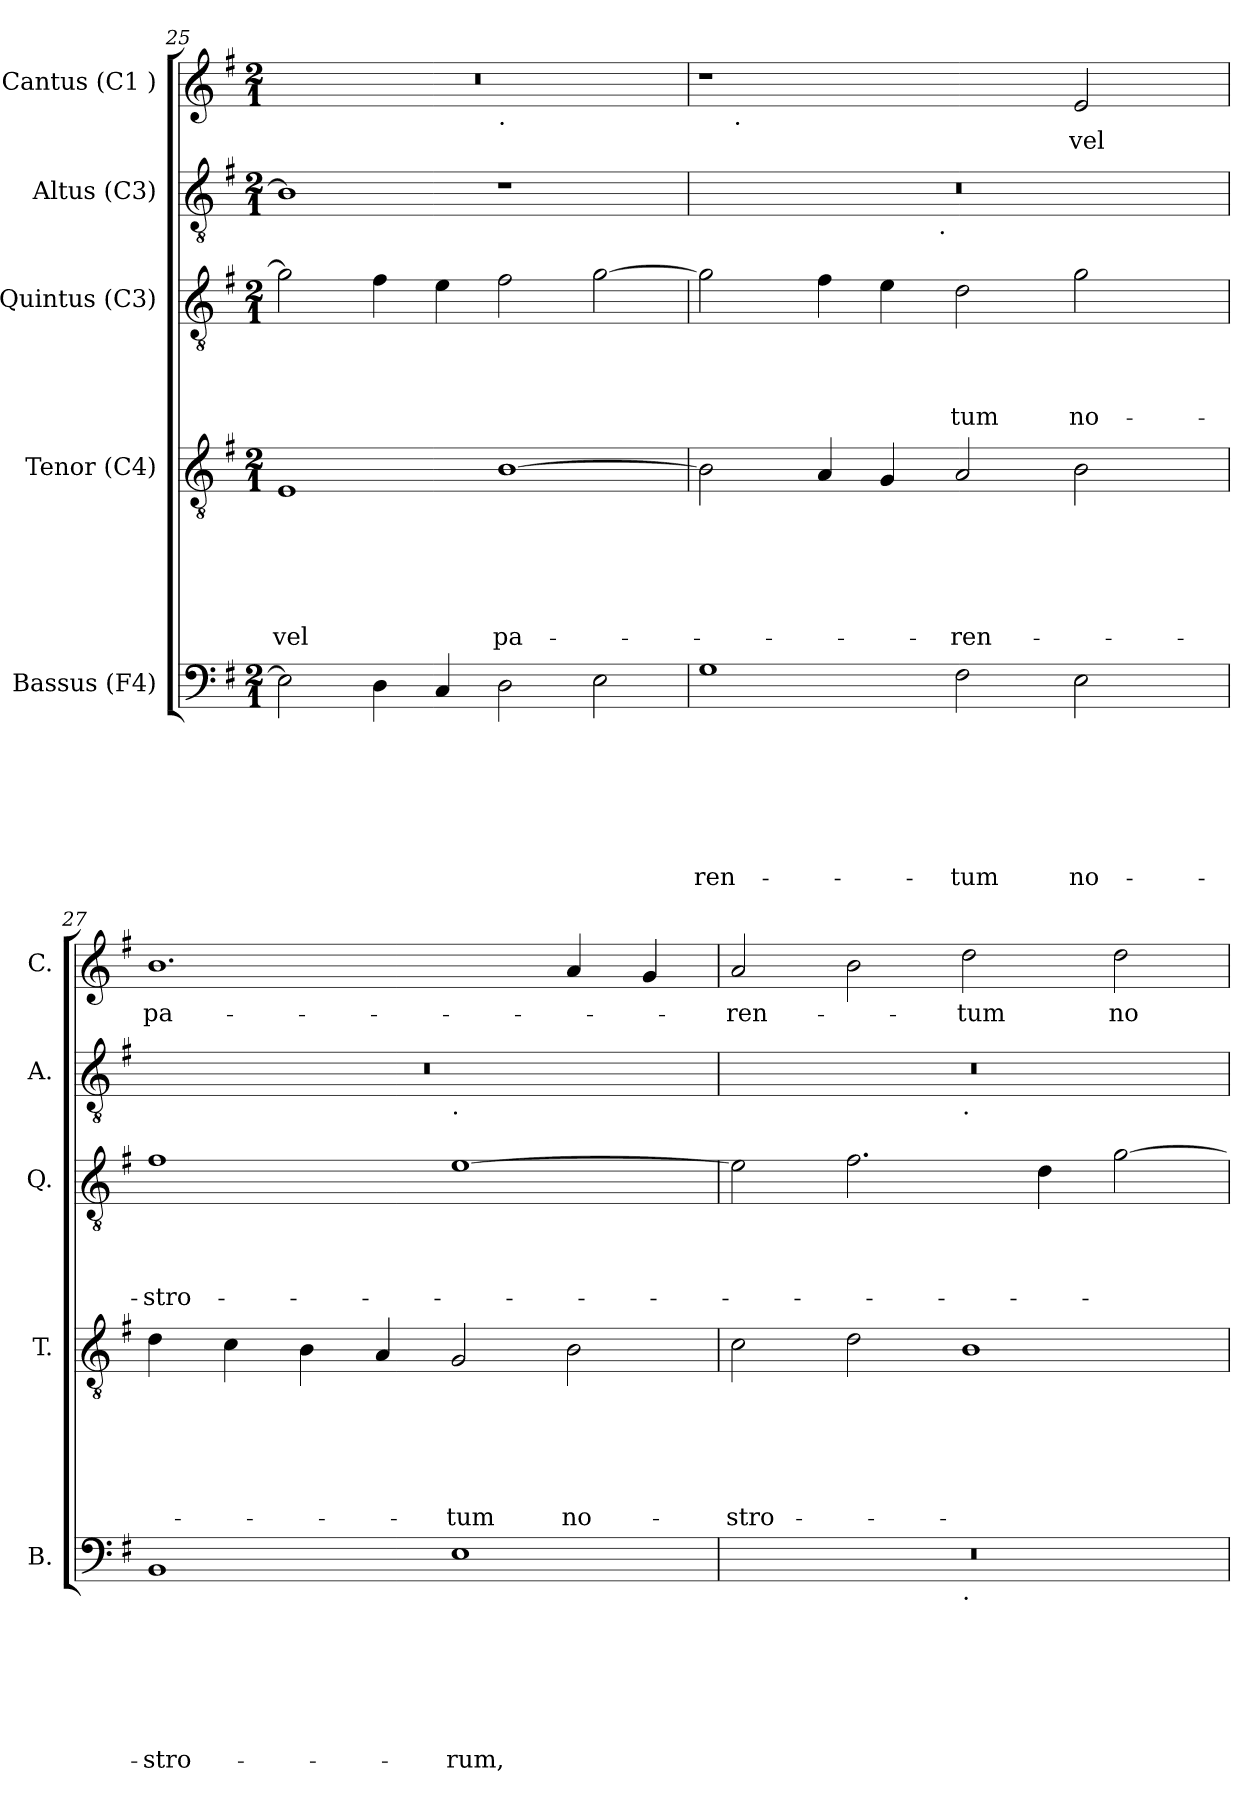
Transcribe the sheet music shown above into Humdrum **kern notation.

**kern	**text	**text	**text	**text	**text	**text	**text	**kern	**text	**text	**text	**text	**text	**text	**kern	**text	**text	**text	**text	**kern	**text	**kern	**text
*part5	*part5	*part5	*part5	*part5	*part5	*part5	*part5	*part4	*part4	*part4	*part4	*part4	*part4	*part4	*part3	*part3	*part3	*part3	*part3	*part2	*part2	*part1	*part1
*staff5	*staff5	*staff5	*staff5	*staff5	*staff5	*staff5	*staff5	*staff4	*staff4	*staff4	*staff4	*staff4	*staff4	*staff4	*staff3	*staff3	*staff3	*staff3	*staff3	*staff2	*staff2	*staff1	*staff1
*I"Bassus (F4)	*	*	*	*	*	*	*	*I"Tenor (C4)	*	*	*	*	*	*	*I"Quintus (C3)	*	*	*	*	*I"Altus (C3)	*	*I"Cantus (C1 )	*
*I'B.	*	*	*	*	*	*	*	*I'T.	*	*	*	*	*	*	*I'Q.	*	*	*	*	*I'A.	*	*I'C.	*
*clefF4	*	*	*	*	*	*	*	*clefGv2	*	*	*	*	*	*	*clefGv2	*	*	*	*	*clefGv2	*	*clefG2	*
*k[f#]	*	*	*	*	*	*	*	*k[f#]	*	*	*	*	*	*	*k[f#]	*	*	*	*	*k[f#]	*	*k[f#]	*
*G:	*	*	*	*	*	*	*	*G:	*	*	*	*	*	*	*G:	*	*	*	*	*G:	*	*G:	*
*M2/1	*	*	*	*	*	*	*	*M2/1	*	*	*	*	*	*	*M2/1	*	*	*	*	*M2/1	*	*M2/1	*
=25	=25	=25	=25	=25	=25	=25	=25	=25	=25	=25	=25	=25	=25	=25	=25	=25	=25	=25	=25	=25	=25	=25	=25
!	!	!	!	!	!	!	!	!	!	!	!	!	!	!LO:LY:b	!	!	!	!	!	!	!	!	!
*	*	*	*	*	*	*	*	*	*	*	*	*	*	*	*	*	*	*	*	*	*	*^	*
2E\]	.	.	.	.	.	.	.	1E	.	.	.	.	.	vel	2g\]	.	.	.	.	1B]	.	0r	1ryy	.
4D\	.	.	.	.	.	.	.	.	.	.	.	.	.	.	4f#\	.	.	.	.	.	.	.	.	.
4C/	.	.	.	.	.	.	.	.	.	.	.	.	.	.	4e\	.	.	.	.	.	.	.	.	.
!	!	!	!	!	!	!	!	!	!	!	!	!	!	!	!	!	!	!	!	!	!	!	!LO:TX:b:t=.	!
!	!	!	!	!	!	!	!	!	!	!	!	!	!	!LO:LY:b	!	!	!	!	!	!	!	!	!	!
2D\	.	.	.	.	.	.	.	[>1B	.	.	.	.	.	pa-	2f#\	.	.	.	.	1r	.	.	1ryy	.
2E\	.	.	.	.	.	.	.	.	.	.	.	.	.	.	[>2g\	.	.	.	.	.	.	.	.	.
=26	=26	=26	=26	=26	=26	=26	=26	=26	=26	=26	=26	=26	=26	=26	=26	=26	=26	=26	=26	=26	=26	=26	=26	=26
!	!	!	!	!	!	!	!LO:LY:b	!	!	!	!	!	!	!	!	!	!	!	!	!	!	!	!	!
*	*	*	*	*	*	*	*	*	*	*	*	*	*	*	*	*	*	*	*	*^	*	*	*	*
1G	.	.	.	.	.	.	-ren-	2B\]	.	.	.	.	.	.	2g\]	.	.	.	.	0r	2ryy	.	1r	16.ryy	.
!	!	!	!	!	!	!	!	!	!	!	!	!	!	!	!	!	!	!	!	!	!	!	!	!LO:TX:b:t=.	!
.	.	.	.	.	.	.	.	.	.	.	.	.	.	.	.	.	.	.	.	.	.	.	.	1ryy	.
.	.	.	.	.	.	.	.	4A/	.	.	.	.	.	.	4f#\	.	.	.	.	.	4...ryy	.	.	.	.
.	.	.	.	.	.	.	.	4G/	.	.	.	.	.	.	4e\	.	.	.	.	.	.	.	.	.	.
!	!	!	!	!	!	!	!	!	!	!	!	!	!	!	!	!	!	!	!	!	!LO:TX:b:t=.	!	!	!	!
.	.	.	.	.	.	.	.	.	.	.	.	.	.	.	.	.	.	.	.	.	1ryy	.	.	.	.
!	!	!	!	!	!	!	!LO:LY:b	!	!	!	!	!	!	!LO:LY:b	!	!	!	!	!LO:LY:b	!	!	!	!	!	!
2F#\	.	.	.	.	.	.	-tum	2A/	.	.	.	.	.	-ren-	2d\	.	.	.	-tum	.	.	.	2ryy	.	.
.	.	.	.	.	.	.	.	.	.	.	.	.	.	.	.	.	.	.	.	.	.	.	.	2ryy	.
!	!	!	!	!	!	!	!LO:LY:b	!	!	!	!	!	!	!	!	!	!	!	!LO:LY:b	!	!	!	!	!	!LO:LY:b
2E\	.	.	.	.	.	.	no-	2B\	.	.	.	.	.	.	2g\	.	.	.	no-	.	.	.	2e/	.	vel
.	.	.	.	.	.	.	.	.	.	.	.	.	.	.	.	.	.	.	.	.	.	.	.	4ryy	.
.	.	.	.	.	.	.	.	.	.	.	.	.	.	.	.	.	.	.	.	.	.	.	.	8ryy	.
.	.	.	.	.	.	.	.	.	.	.	.	.	.	.	.	.	.	.	.	.	32ryy	.	.	32ryy	.
!!LO:PB:g=z
=27	=27	=27	=27	=27	=27	=27	=27	=27	=27	=27	=27	=27	=27	=27	=27	=27	=27	=27	=27	=27	=27	=27	=27	=27	=27
!	!	!	!	!	!	!	!LO:LY:b	!	!	!	!	!	!	!	!	!	!	!	!LO:LY:b	!	!	!	!	!	!LO:LY:b
*	*	*	*	*	*	*	*	*	*	*	*	*	*	*	*	*	*	*	*	*	*	*	*v	*v	*
1BB	.	.	.	.	.	.	-stro-	4d\	.	.	.	.	.	.	1f#	.	.	.	-stro-	0r	1ryy	.	1.b	pa-
.	.	.	.	.	.	.	.	4c\	.	.	.	.	.	.	.	.	.	.	.	.	.	.	.	.
.	.	.	.	.	.	.	.	4B\	.	.	.	.	.	.	.	.	.	.	.	.	.	.	.	.
.	.	.	.	.	.	.	.	4A/	.	.	.	.	.	.	.	.	.	.	.	.	.	.	.	.
!	!	!	!	!	!	!	!	!	!	!	!	!	!	!	!	!	!	!	!	!	!LO:TX:b:t=.	!	!	!
!	!	!	!	!	!	!	!LO:LY:b	!	!	!	!	!	!	!LO:LY:b	!	!	!	!	!	!	!	!	!	!
1E	.	.	.	.	.	.	-rum,	2G/	.	.	.	.	.	-tum	[>1e	.	.	.	.	.	1ryy	.	.	.
!	!	!	!	!	!	!	!	!	!	!	!	!	!	!LO:LY:b	!	!	!	!	!	!	!	!	!	!
.	.	.	.	.	.	.	.	2B\	.	.	.	.	.	no-	.	.	.	.	.	.	.	.	4a/	.
.	.	.	.	.	.	.	.	.	.	.	.	.	.	.	.	.	.	.	.	.	.	.	4g/	.
=28	=28	=28	=28	=28	=28	=28	=28	=28	=28	=28	=28	=28	=28	=28	=28	=28	=28	=28	=28	=28	=28	=28	=28	=28
!	!	!	!	!	!	!	!	!	!	!	!	!	!	!LO:LY:b	!	!	!	!	!	!	!	!	!	!LO:LY:b
*^	*	*	*	*	*	*	*	*	*	*	*	*	*	*	*	*	*	*	*	*	*	*	*	*
0r	1ryy	.	.	.	.	.	.	.	2c\	.	.	.	.	.	-stro-	2e\]	.	.	.	.	0r	1ryy	.	2a/	-ren-
.	.	.	.	.	.	.	.	.	2d\	.	.	.	.	.	.	2.f#\	.	.	.	.	.	.	.	2b\	.
!	!	!	!	!	!	!	!	!	!	!	!	!	!	!	!	!	!	!	!	!	!	!LO:TX:b:t=.	!	!	!
!	!LO:TX:b:t=.	!	!	!	!	!	!	!	!	!	!	!	!	!	!	!	!	!	!	!	!	!	!	!	!
!	!	!	!	!	!	!	!	!	!	!	!	!	!	!	!	!	!	!	!	!	!	!	!	!	!LO:LY:b
.	1ryy	.	.	.	.	.	.	.	1B	.	.	.	.	.	.	.	.	.	.	.	.	1ryy	.	2dd\	-tum
.	.	.	.	.	.	.	.	.	.	.	.	.	.	.	.	4d\	.	.	.	.	.	.	.	.	.
!	!	!	!	!	!	!	!	!	!	!	!	!	!	!	!	!	!	!	!	!	!	!	!	!	!LO:LY:b
.	.	.	.	.	.	.	.	.	.	.	.	.	.	.	.	[>2g\	.	.	.	.	.	.	.	2dd\	no-
*v	*v	*	*	*	*	*	*	*	*	*	*	*	*	*	*	*	*	*	*	*	*v	*v	*	*	*
=	=	=	=	=	=	=	=	=	=	=	=	=	=	=	=	=	=	=	=	=	=	=	=
*-	*-	*-	*-	*-	*-	*-	*-	*-	*-	*-	*-	*-	*-	*-	*-	*-	*-	*-	*-	*-	*-	*-	*-
